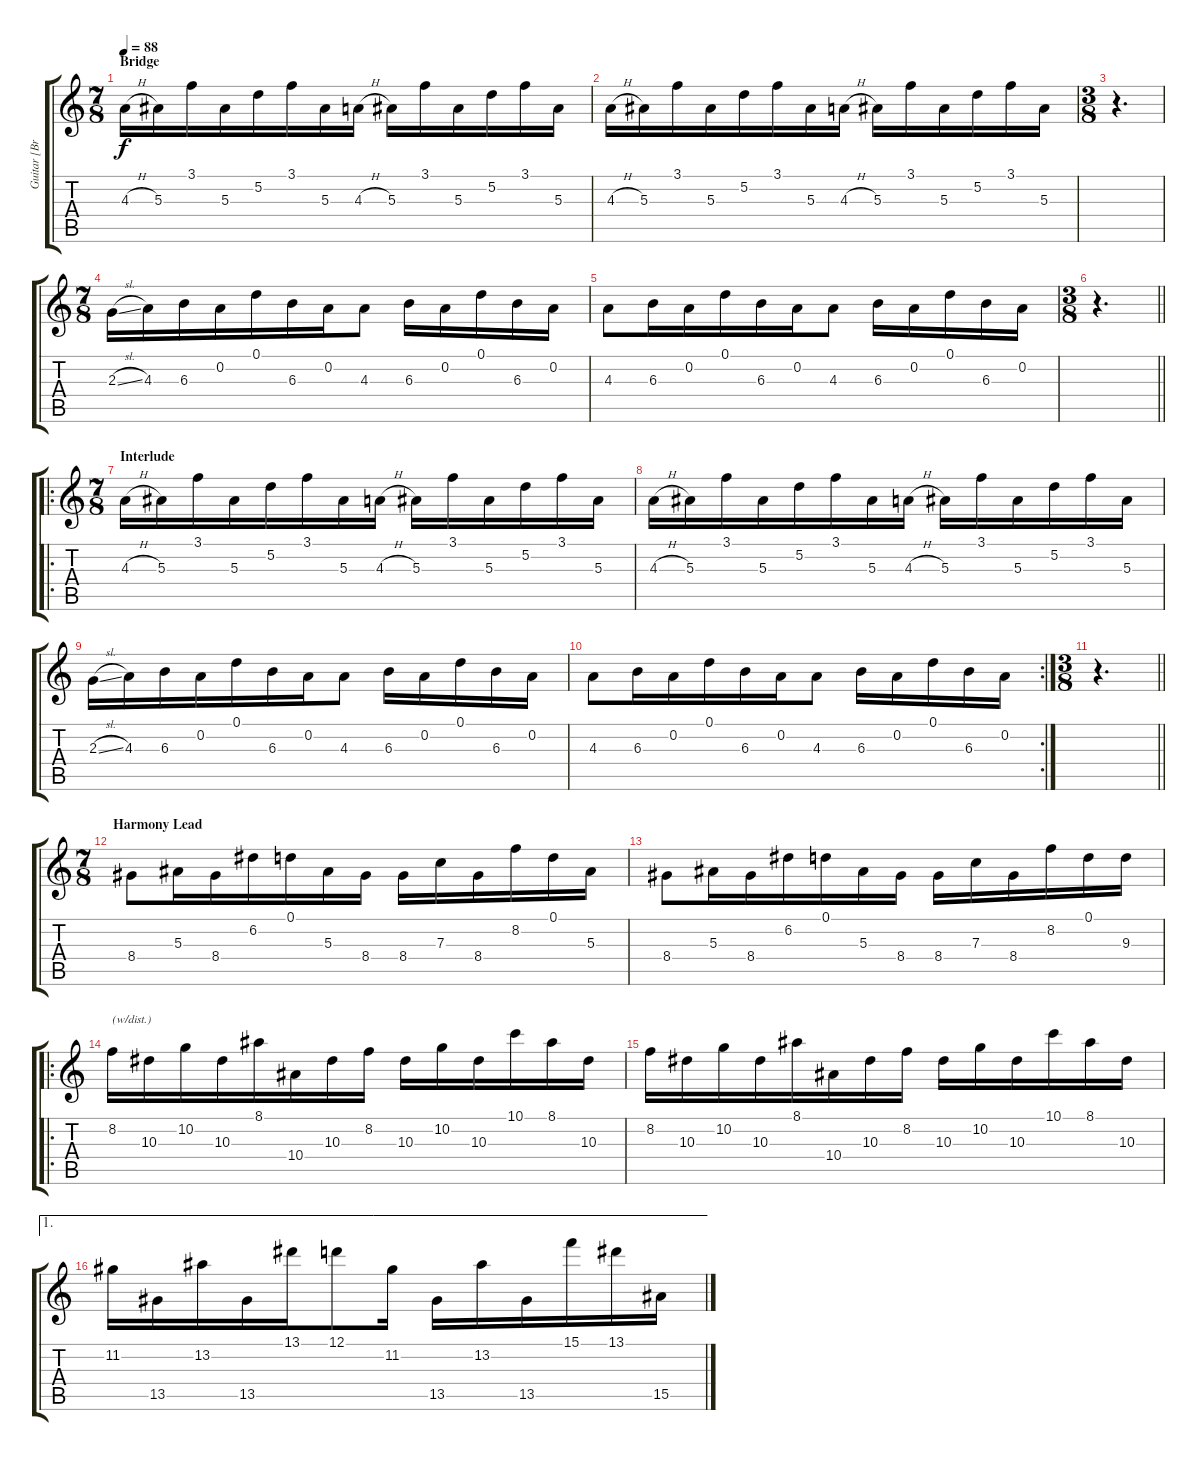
\track ("Guitar [Brent Hines]" "Guitar [Br") {instrument distortionguitar}
\staff {score tabs}
\tuning (D4 A3 F3 C3 G2 D2) {hide}
\ts (7 8)
\section ("" "Bridge")
\tempo 88
\clef g2
\ks c
4.3{h}.16{dy f} 5.3.16 3.1.16 5.3.16 5.2.16 3.1.16 5.3.16 4.3{h}.16 5.3.16 3.1.16 5.3.16 5.2.16 3.1.16 5.3.16 |
4.3{h}.16 5.3.16 3.1.16 5.3.16 5.2.16 3.1.16 5.3.16 4.3{h}.16 5.3.16 3.1.16 5.3.16 5.2.16 3.1.16 5.3.16 |
\ts (3 8)
r.4{d} |
\ts (7 8)
2.3{sl}.16 4.3.16 6.3.16 0.2.16 0.1.16 6.3.16 0.2.16 4.3.8 6.3.16 0.2.16 0.1.16 6.3.16 0.2.16 |
4.3.8 6.3.16 0.2.16 0.1.16 6.3.16 0.2.16 4.3.8 6.3.16 0.2.16 0.1.16 6.3.16 0.2.16 |
\ts (3 8)
\barLineRight lightlight
r.4{d} |
\ro
\ts (7 8)
\section ("" "Interlude")
4.3{h}.16 5.3.16 3.1.16 5.3.16 5.2.16 3.1.16 5.3.16 4.3{h}.16 5.3.16 3.1.16 5.3.16 5.2.16 3.1.16 5.3.16 |
4.3{h}.16 5.3.16 3.1.16 5.3.16 5.2.16 3.1.16 5.3.16 4.3{h}.16 5.3.16 3.1.16 5.3.16 5.2.16 3.1.16 5.3.16 |
2.3{sl}.16 4.3.16 6.3.16 0.2.16 0.1.16 6.3.16 0.2.16 4.3.8 6.3.16 0.2.16 0.1.16 6.3.16 0.2.16 |
\rc 2
4.3.8 6.3.16 0.2.16 0.1.16 6.3.16 0.2.16 4.3.8 6.3.16 0.2.16 0.1.16 6.3.16 0.2.16 |
\ts (3 8)
\barLineRight lightlight
r.4{d} |
\ts (7 8)
\section ("" "Harmony Lead")
8.4.8 5.3.16 8.4.16 6.2.16 0.1.16 5.3.16 8.4.16 8.4.16 7.3.16 8.4.16 8.2.16 0.1.16 5.3.16 |
8.4.8 5.3.16 8.4.16 6.2.16 0.1.16 5.3.16 8.4.16 8.4.16 7.3.16 8.4.16 8.2.16 0.1.16 9.3.16 |
\ro
8.2.16{txt "(w/dist.)" balance 16 instrument distortionguitar} 10.3.16 10.2.16 10.3.16 8.1.16 10.4.16 10.3.16 8.2.16 10.3.16 10.2.16 10.3.16 10.1.16 8.1.16 10.3.16 |
8.2.16 10.3.16 10.2.16 10.3.16 8.1.16 10.4.16 10.3.16 8.2.16 10.3.16 10.2.16 10.3.16 10.1.16 8.1.16 10.3.16 |
\ae 1
11.2.16 13.5.16 13.2.16 13.5.16 13.1.16 12.1.8 11.2.16 13.5.16 13.2.16 13.5.16 15.1.16 13.1.16 15.5.16
